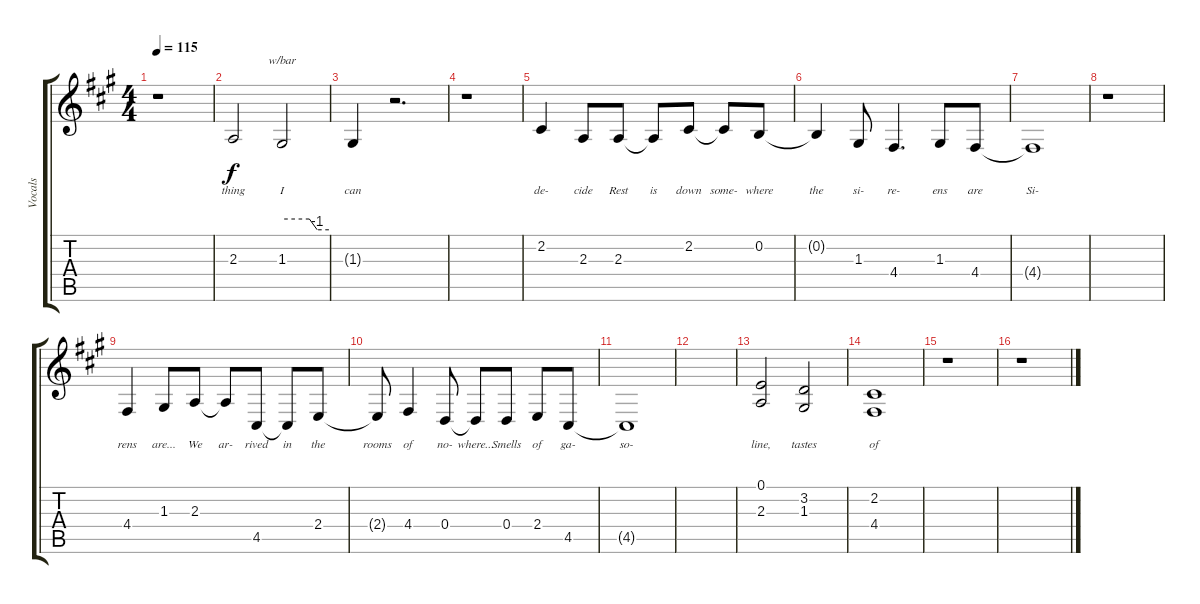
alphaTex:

\track ("Vocals" "Vocals") {instrument lead6voice}
\staff {score tabs}
\tuning (E4 B3 G3 D3 A2 E2) {hide}
\ts (4 4)
\tempo 115
\clef g2
\ks f#minor
r.1{dy f} |
2.3.2{lyrics (0 "thing") lyrics (1 "") lyrics (2 "") lyrics (3 "") lyrics (4 "")} 1.3.2{tbe (custom default 0 0 35 0 45 -4 60 -4) lyrics (0 "I") lyrics (1 "") lyrics (2 "") lyrics (3 "") lyrics (4 "")} |
1.3{t}.4{lyrics (0 "can") lyrics (1 "") lyrics (2 "") lyrics (3 "") lyrics (4 "")} r.2{d} |
r.1 |
2.2.4{lyrics (0 "de-") lyrics (1 "") lyrics (2 "") lyrics (3 "") lyrics (4 "")} 2.3.8{lyrics (0 "cide") lyrics (1 "") lyrics (2 "") lyrics (3 "") lyrics (4 "")} 2.3.8{lyrics (0 "Rest") lyrics (1 "") lyrics (2 "") lyrics (3 "") lyrics (4 "")} 2.3{t}.8{lyrics (0 "is") lyrics (1 "") lyrics (2 "") lyrics (3 "") lyrics (4 "")} 2.2.8{lyrics (0 "down") lyrics (1 "") lyrics (2 "") lyrics (3 "") lyrics (4 "")} 2.2{t}.8{lyrics (0 "some-") lyrics (1 "") lyrics (2 "") lyrics (3 "") lyrics (4 "")} 0.2.8{lyrics (0 "where") lyrics (1 "") lyrics (2 "") lyrics (3 "") lyrics (4 "")} |
0.2{t}.4{lyrics (0 "the") lyrics (1 "") lyrics (2 "") lyrics (3 "") lyrics (4 "")} 1.3.8{lyrics (0 "si-") lyrics (1 "") lyrics (2 "") lyrics (3 "") lyrics (4 "")} 4.4.4{d lyrics (0 "re-") lyrics (1 "") lyrics (2 "") lyrics (3 "") lyrics (4 "")} 1.3.8{lyrics (0 "ens") lyrics (1 "") lyrics (2 "") lyrics (3 "") lyrics (4 "")} 4.4.8{lyrics (0 "are") lyrics (1 "") lyrics (2 "") lyrics (3 "") lyrics (4 "")} |
4.4{t}.1{lyrics (0 "Si-") lyrics (1 "") lyrics (2 "") lyrics (3 "") lyrics (4 "")} |
r.1 |
4.4.4{lyrics (0 "rens") lyrics (1 "") lyrics (2 "") lyrics (3 "") lyrics (4 "")} 1.3.8{lyrics (0 "are...") lyrics (1 "") lyrics (2 "") lyrics (3 "") lyrics (4 "")} 2.3.8{lyrics (0 "We") lyrics (1 "") lyrics (2 "") lyrics (3 "") lyrics (4 "")} 2.3{t}.8{lyrics (0 "ar-") lyrics (1 "") lyrics (2 "") lyrics (3 "") lyrics (4 "")} 4.5.8{lyrics (0 "rived") lyrics (1 "") lyrics (2 "") lyrics (3 "") lyrics (4 "")} 4.5{t}.8{lyrics (0 "in") lyrics (1 "") lyrics (2 "") lyrics (3 "") lyrics (4 "")} 2.4.8{lyrics (0 "the") lyrics (1 "") lyrics (2 "") lyrics (3 "") lyrics (4 "")} |
2.4{t}.8{lyrics (0 "rooms") lyrics (1 "") lyrics (2 "") lyrics (3 "") lyrics (4 "")} 4.4.4{lyrics (0 "of") lyrics (1 "") lyrics (2 "") lyrics (3 "") lyrics (4 "")} 0.4.8{lyrics (0 "no-") lyrics (1 "") lyrics (2 "") lyrics (3 "") lyrics (4 "")} 0.4{t}.8{lyrics (0 "where...") lyrics (1 "") lyrics (2 "") lyrics (3 "") lyrics (4 "")} 0.4.8{lyrics (0 "Smells") lyrics (1 "") lyrics (2 "") lyrics (3 "") lyrics (4 "")} 2.4.8{lyrics (0 "of") lyrics (1 "") lyrics (2 "") lyrics (3 "") lyrics (4 "")} 4.5.8{lyrics (0 "ga-") lyrics (1 "") lyrics (2 "") lyrics (3 "") lyrics (4 "")} |
4.5{t}.1{lyrics (0 "so-") lyrics (1 "") lyrics (2 "") lyrics (3 "") lyrics (4 "")} |
|
(0.1 2.3).2{lyrics (0 "line,") lyrics (1 "") lyrics (2 "") lyrics (3 "") lyrics (4 "")} (3.2 1.3).2{lyrics (0 "tastes") lyrics (1 "") lyrics (2 "") lyrics (3 "") lyrics (4 "")} |
(2.2 4.4).1{lyrics (0 "of") lyrics (1 "") lyrics (2 "") lyrics (3 "") lyrics (4 "")} |
r.1 |
r.1
